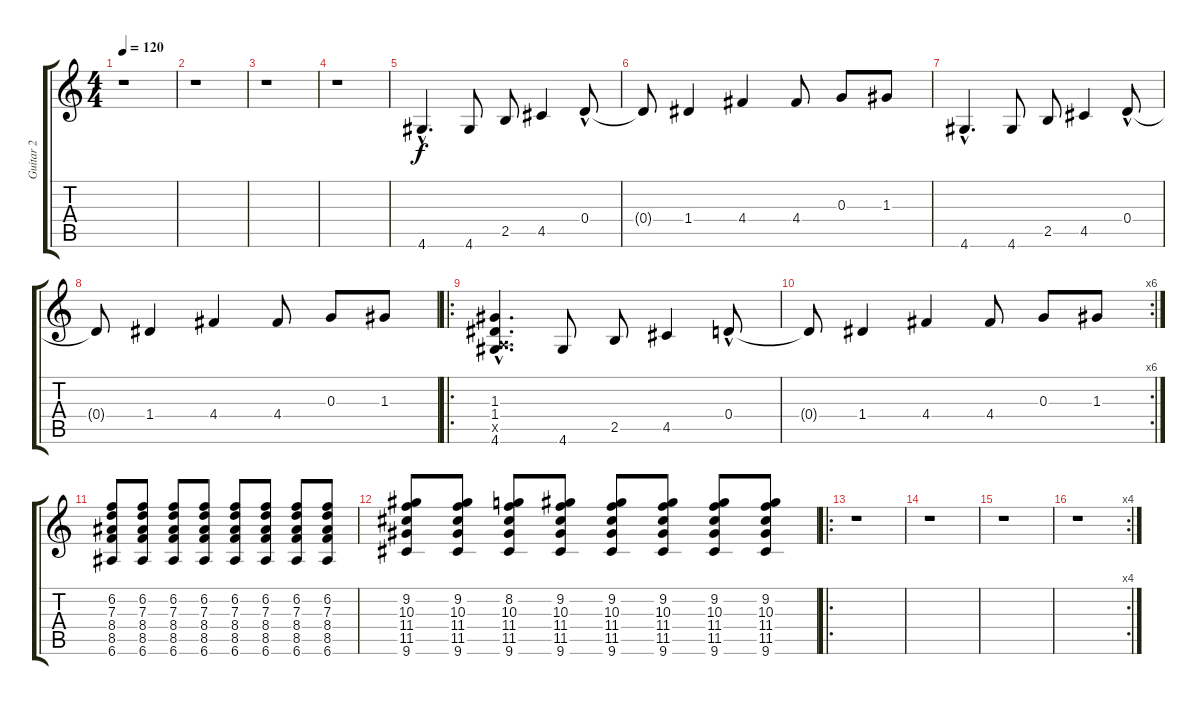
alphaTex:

\track ("Guitar 2" "Guitar 2") {instrument distortionguitar}
\staff {score tabs}
\tuning (E4 B3 G3 D3 A2 E2) {hide}
\ts (4 4)
\tempo 120
\clef g2
\ks c
r.1{dy f} |
r.1 |
r.1 |
r.1 |
4.6{hac}.4{d} 4.6.8 2.5.8 4.5.4 0.4{hac}.8 |
0.4{t}.8 1.4.4 4.4.4 4.4.8 0.3.8 1.3.8 |
4.6{hac}.4{d} 4.6.8 2.5.8 4.5.4 0.4{hac}.8 |
0.4{t}.8 1.4.4 4.4.4 4.4.8 0.3.8 1.3.8 |
\ro
(1.3{hac} 1.4{hac} 0.5{hac x} 4.6{hac}).4{d} 4.6.8 2.5.8 4.5.4 0.4{hac}.8 |
\rc 6
0.4{t}.8 1.4.4 4.4.4 4.4.8 0.3.8 1.3.8 |
(6.2 7.3 8.4 8.5 6.6).8 (6.2 7.3 8.4 8.5 6.6).8 (6.2 7.3 8.4 8.5 6.6).8 (6.2 7.3 8.4 8.5 6.6).8 (6.2 7.3 8.4 8.5 6.6).8 (6.2 7.3 8.4 8.5 6.6).8 (6.2 7.3 8.4 8.5 6.6).8 (6.2 7.3 8.4 8.5 6.6).8 |
(9.2 10.3 11.4 11.5 9.6).8 (9.2 10.3 11.4 11.5 9.6).8 (8.2 10.3 11.4 11.5 9.6).8 (9.2 10.3 11.4 11.5 9.6).8 (9.2 10.3 11.4 11.5 9.6).8 (9.2 10.3 11.4 11.5 9.6).8 (9.2 10.3 11.4 11.5 9.6).8 (9.2 10.3 11.4 11.5 9.6).8 |
\ro
r.1 |
r.1 |
r.1 |
\rc 4
r.1
